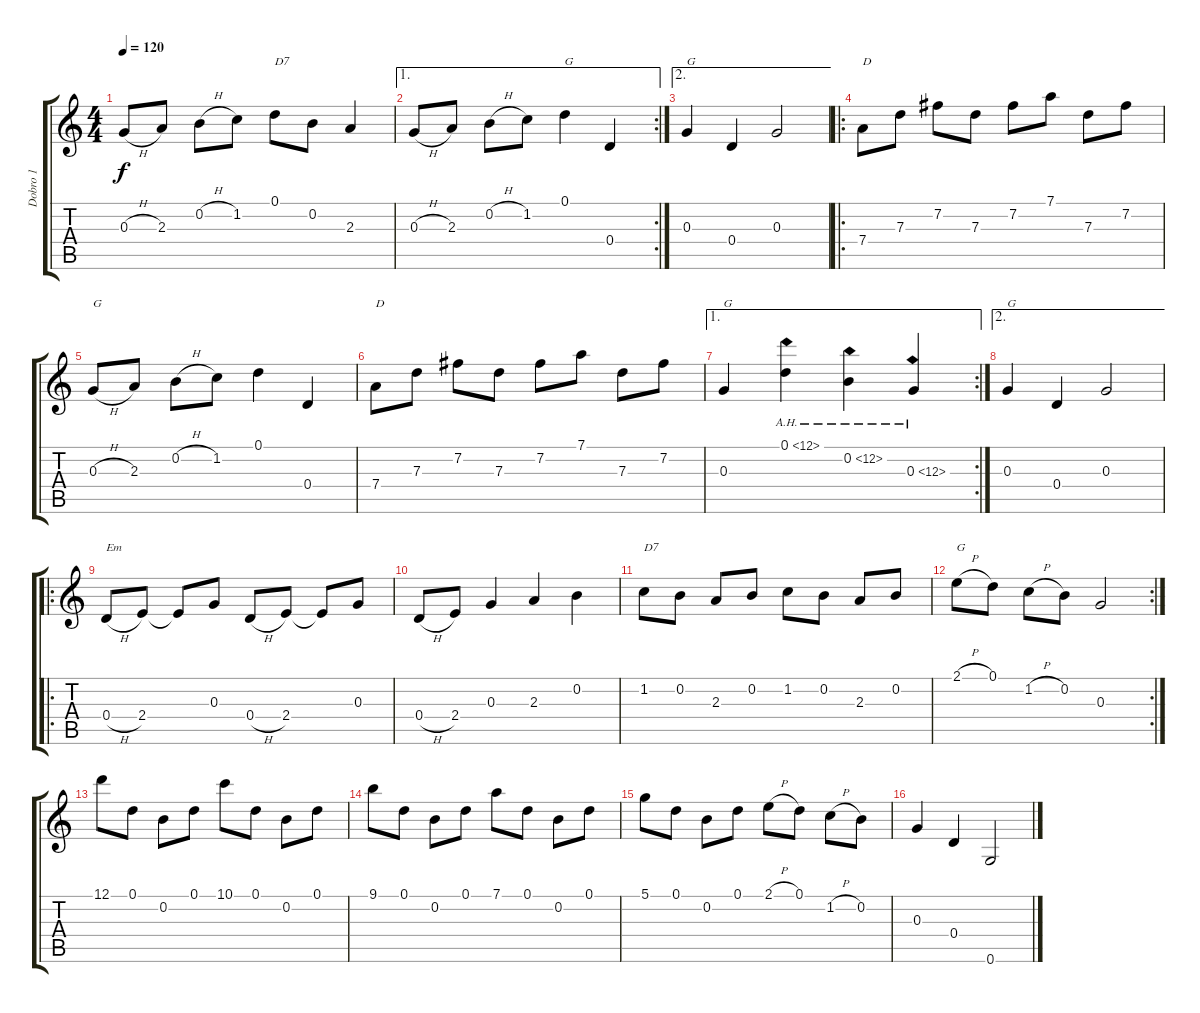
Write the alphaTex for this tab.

\track ("Dobro 1" "Dobro 1") {instrument acousticguitarsteel}
\staff {score tabs}
\tuning (D4 B3 G3 D3 B2 G2) {hide}
\ts (4 4)
\tempo 120
\clef g2
\ks c
0.3{h}.8{dy f} 2.3.8 0.2{h}.8 1.2.8 0.1.8{txt "D7"} 0.2.8 2.3.4 |
\ae 1
\rc 2
0.3{h}.8 2.3.8 0.2{h}.8 1.2.8 0.1.4{txt "G"} 0.4.4 |
\ae 2
0.3.4{txt "G"} 0.4.4 0.3.2 |
\ro
7.4.8{txt "D"} 7.3.8 7.2.8 7.3.8 7.2.8 7.1.8 7.3.8 7.2.8 |
0.3{h}.8{txt "G"} 2.3.8 0.2{h}.8 1.2.8 0.1.4 0.4.4 |
7.4.8{txt "D"} 7.3.8 7.2.8 7.3.8 7.2.8 7.1.8 7.3.8 7.2.8 |
\ae 1
\rc 2
0.3.4{txt "G"} 0.1{ah 12}.4 0.2{ah 12}.4 0.3{ah 12}.4 |
\ae 2
0.3.4{txt "G"} 0.4.4 0.3.2 |
\ro
0.4{h}.8{txt "Em"} 2.4.8 2.4{t}.8 0.3.8 0.4{h}.8 2.4.8 2.4{t}.8 0.3.8 |
0.4{h}.8 2.4.8 0.3.4 2.3.4 0.2.4 |
1.2.8{txt "D7"} 0.2.8 2.3.8 0.2.8 1.2.8 0.2.8 2.3.8 0.2.8 |
\rc 2
2.1{h}.8{txt "G"} 0.1.8 1.2{h}.8 0.2.8 0.3.2 |
12.1.8 0.1.8 0.2.8 0.1.8 10.1.8 0.1.8 0.2.8 0.1.8 |
9.1.8 0.1.8 0.2.8 0.1.8 7.1.8 0.1.8 0.2.8 0.1.8 |
5.1.8 0.1.8 0.2.8 0.1.8 2.1{h}.8 0.1.8 1.2{h}.8 0.2.8 |
0.3.4 0.4.4 0.6.2
